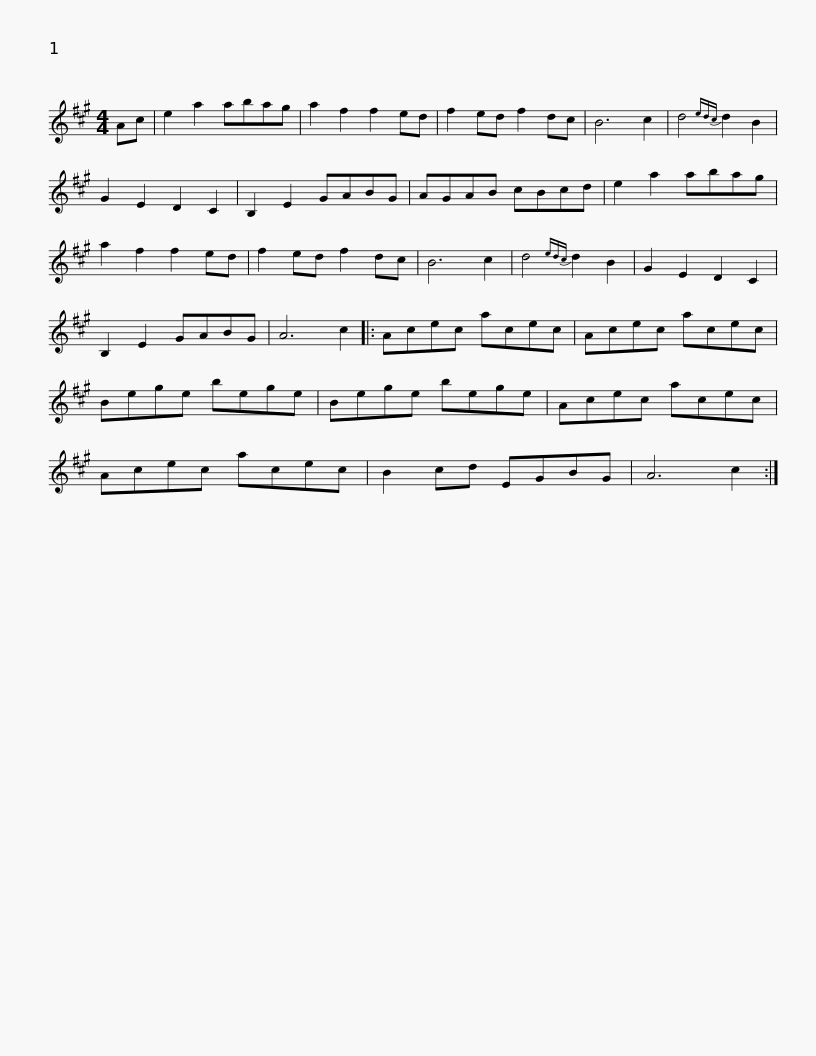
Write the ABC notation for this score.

X:1
L:1/8
M:4/4
I:linebreak $
K:A
V:1 treble
V:1
 Ac | e2 a2 abag | a2 f2 f2 ed | f2 ed f2 dc | B6 c2 | %5
 d4{edc} d2 B2 | G2 E2 D2 C2 | B,2 E2 GABG |$ AGAB cBcd | e2 a2 abag | %10
 a2 f2 f2 ed | f2 ed f2 dc | B6 c2 | d4{edc} d2 B2 | G2 E2 D2 C2 |$ %15
 B,2 E2 GABG | A6 c2 |: Acec acec | Acec acec | Bege bege | %20
 Bege bege |$ Acec acec | Acec acec | B2 cd EGBG | A6 c2 :| %25
